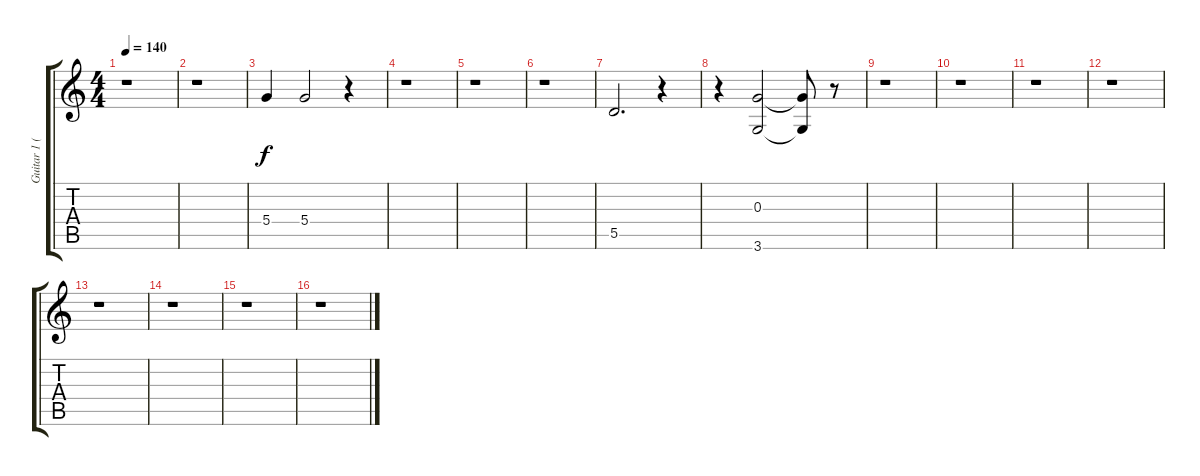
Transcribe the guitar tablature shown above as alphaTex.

\track ("Guitar 1 (Fills)" "Guitar 1 (") {instrument overdrivenguitar}
\staff {score tabs}
\tuning (E4 B3 G3 D3 A2 E2) {hide}
\ts (4 4)
\tempo 140
\clef g2
\ks c
r.1{dy f} |
r.1 |
5.4.4 5.4.2 r.4 |
r.1 |
r.1 |
r.1 |
5.5.2{d} r.4 |
r.4 (0.3 3.6).2 (0.3{t} 3.6{t}).8 r.8 |
r.1 |
r.1 |
r.1 |
r.1 |
r.1 |
r.1 |
r.1 |
r.1
